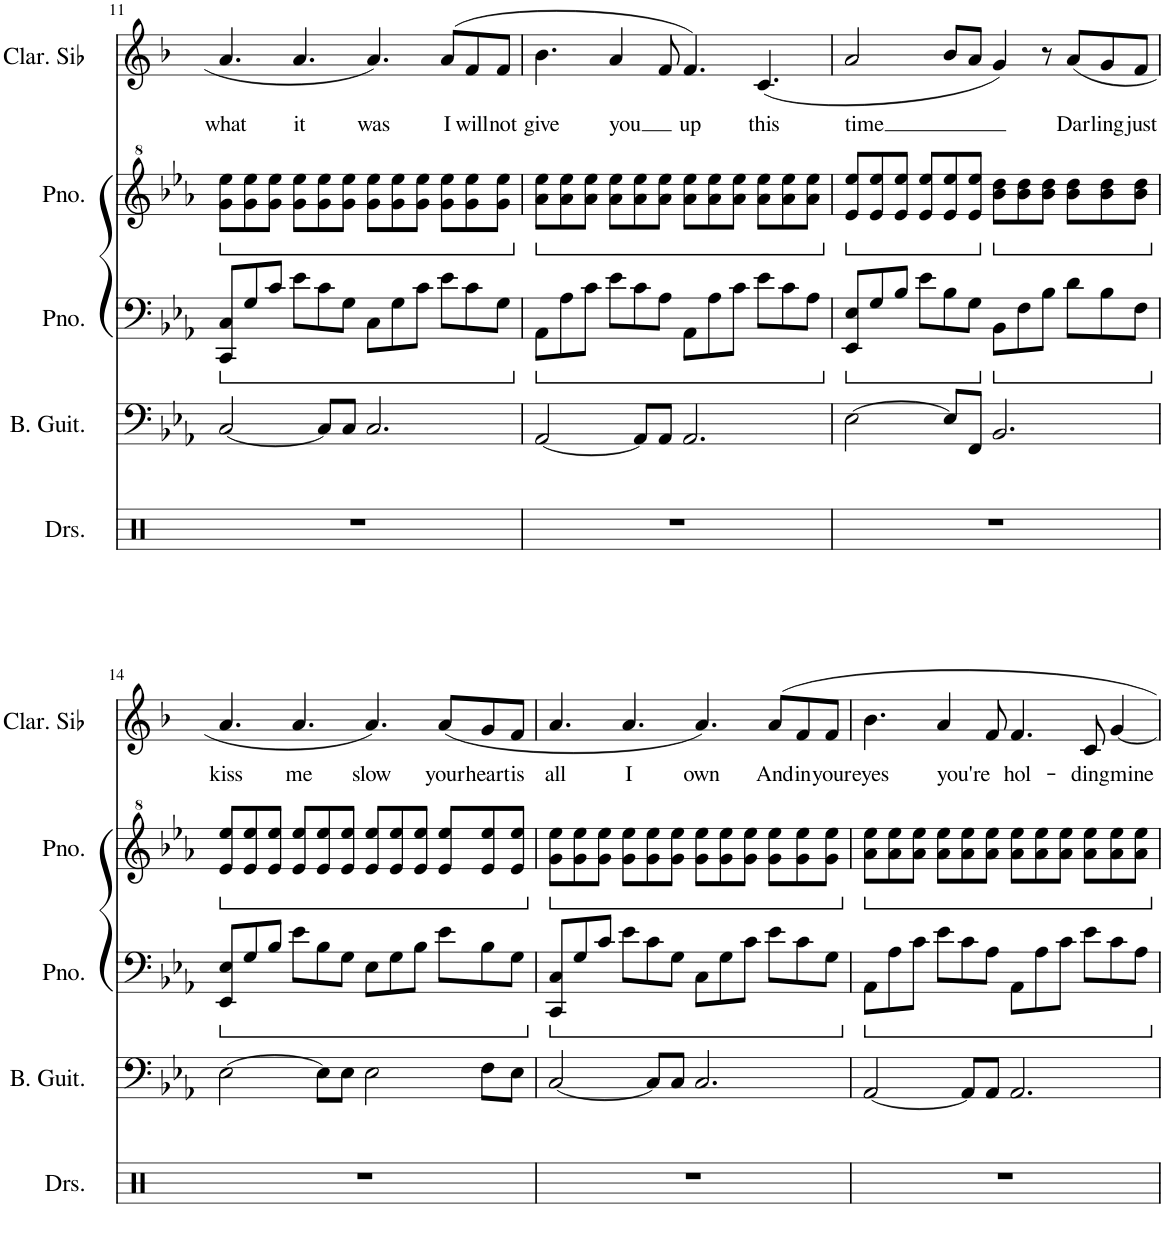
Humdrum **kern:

**kern	**kern	**kern	**kern	**kern	**text
*part5	*part4	*part3	*part2	*part1	*part1
*staff5	*staff4	*staff3	*staff2	*staff1	*staff1
*I"Drumset	*I"Bass Guitar	*I"Grand Piano	*I"Grand Piano	*I"Clarinette en Sib	*
*I'Drs.	*I'B. Guit.	*I'Pno.	*I'Pno.	*I'Clar. Sib	*
!!LO:PB:g=z
*clefX	*clefF4	*clefF4	*clefG^2	*clefG2	*
*	*Trd7c12	*	*	*Trd1c2	*
*k[]	*k[b-e-a-]	*k[b-e-a-]	*k[b-e-a-]	*k[b-]	*
*M12/8	*M12/8	*M12/8	*M12/8	*M12/8	*
*	*	*ped	*	*	*
*	*	*	*ped	*	*
=11	=11	=11	=11	=11	=11
!	!	!	!	!	!LO:LY:b
1.r	[2C/	8CC/ 8C/L	8gg\ 8eee-\L	4.a/	what
.	.	8G/	8gg\ 8eee-\	.	.
.	.	8c/J	8gg\ 8eee-\J	.	.
!	!	!	!	!	!LO:LY:b
.	.	8e-\L	8gg\ 8eee-\L	4.a/	it
.	8C/L]	8c\	8gg\ 8eee-\	.	.
.	8C/J	8G\J	8gg\ 8eee-\J	.	.
!	!	!	!	!	!LO:LY:b
.	2.C/	8C\L	8gg\ 8eee-\L	4.a/	was
.	.	8G\	8gg\ 8eee-\	.	.
.	.	8c\J	8gg\ 8eee-\J	.	.
!	!	!	!	!	!LO:LY:b
.	.	8e-\L	8gg\ 8eee-\L	(8a/L	I
!	!	!	!	!	!LO:LY:b
.	.	8c\	8gg\ 8eee-\	8f/	will
!	!	!	!	!	!LO:LY:b
.	.	8G\J	8gg\ 8eee-\J	8f/J	not
=12	=12	=12	=12	=12	=12
*	*	*Xped	*	*	*
*	*	*ped	*	*	*
*	*	*	*Xped	*	*
*	*	*	*ped	*	*
!	!	!	!	!	!LO:LY:b
1.r	[2AA-/	8AA-\L	8aa-\ 8eee-\L	4.b-\	give
.	.	8A-\	8aa-\ 8eee-\	.	.
.	.	8c\J	8aa-\ 8eee-\J	.	.
!	!	!	!	!	!LO:LY:b
.	.	8e-\L	8aa-\ 8eee-\L	4a/	you
.	8AA-/L]	8c\	8aa-\ 8eee-\	.	.
.	8AA-/J	8A-\J	8aa-\ 8eee-\J	8f/	.
!	!	!	!	!	!LO:LY:b
.	2.AA-/	8AA-\L	8aa-\ 8eee-\L	4.f/)	up
.	.	8A-\	8aa-\ 8eee-\	.	.
.	.	8c\J	8aa-\ 8eee-\J	.	.
!	!	!	!	!	!LO:LY:b
.	.	8e-\L	8aa-\ 8eee-\L	(4.c/	this
.	.	8c\	8aa-\ 8eee-\	.	.
.	.	8A-\J	8aa-\ 8eee-\J	.	.
=13	=13	=13	=13	=13	=13
*	*	*Xped	*	*	*
*	*	*ped	*	*	*
*	*	*	*Xped	*	*
*	*	*	*ped	*	*
!	!	!	!	!	!LO:LY:b
1.r	[2E-\	8EE-/ 8E-/L	8ee-/ 8eee-/L	2a/	time
.	.	8G/	8ee-/ 8eee-/	.	.
.	.	8B-/J	8ee-/ 8eee-/J	.	.
.	.	8e-\L	8ee-/ 8eee-/L	.	.
.	8E-/L]	8B-\	8ee-/ 8eee-/	8b-/L	.
.	8FF/J	8G\J	8ee-/ 8eee-/J	8a/J	.
*	*	*Xped	*	*	*
*	*	*ped	*	*	*
*	*	*	*Xped	*	*
*	*	*	*ped	*	*
.	2.BB-/	8BB-\L	8bb-\ 8ddd\L	4g/)	.
.	.	8F\	8bb-\ 8ddd\	.	.
.	.	8B-\J	8bb-\ 8ddd\J	8r	.
!	!	!	!	!	!LO:LY:b
.	.	8d\L	8bb-\ 8ddd\L	(8a/L	Dar-
!	!	!	!	!	!LO:LY:b
.	.	8B-\	8bb-\ 8ddd\	8g/	-ling
!	!	!	!	!	!LO:LY:b
.	.	8F\J	8bb-\ 8ddd\J	8f/J	just
!!LO:LB:g=z
=14	=14	=14	=14	=14	=14
*	*	*Xped	*	*	*
*	*	*ped	*	*	*
*	*	*	*Xped	*	*
*	*	*	*ped	*	*
!	!	!	!	!	!LO:LY:b
1.r	[2E-\	8EE-/ 8E-/L	8ee-/ 8eee-/L	4.a/	kiss
.	.	8G/	8ee-/ 8eee-/	.	.
.	.	8B-/J	8ee-/ 8eee-/J	.	.
!	!	!	!	!	!LO:LY:b
.	.	8e-\L	8ee-/ 8eee-/L	4.a/	me
.	8E-\L]	8B-\	8ee-/ 8eee-/	.	.
.	8E-\J	8G\J	8ee-/ 8eee-/J	.	.
!	!	!	!	!	!LO:LY:b
.	2E-\	8E-\L	8ee-/ 8eee-/L	4.a/)	slow
.	.	8G\	8ee-/ 8eee-/	.	.
.	.	8B-\J	8ee-/ 8eee-/J	.	.
!	!	!	!	!	!LO:LY:b
.	.	8e-\L	8ee-/ 8eee-/L	(8a/L	your
!	!	!	!	!	!LO:LY:b
.	8F\L	8B-\	8ee-/ 8eee-/	8g/	heart
!	!	!	!	!	!LO:LY:b
.	8E-\J	8G\J	8ee-/ 8eee-/J	8f/J	is
=15	=15	=15	=15	=15	=15
*	*	*Xped	*	*	*
*	*	*ped	*	*	*
*	*	*	*Xped	*	*
*	*	*	*ped	*	*
!	!	!	!	!	!LO:LY:b
1.r	[2C/	8CC/ 8C/L	8gg\ 8eee-\L	4.a/	all
.	.	8G/	8gg\ 8eee-\	.	.
.	.	8c/J	8gg\ 8eee-\J	.	.
!	!	!	!	!	!LO:LY:b
.	.	8e-\L	8gg\ 8eee-\L	4.a/	I
.	8C/L]	8c\	8gg\ 8eee-\	.	.
.	8C/J	8G\J	8gg\ 8eee-\J	.	.
!	!	!	!	!	!LO:LY:b
.	2.C/	8C\L	8gg\ 8eee-\L	4.a/)	own
.	.	8G\	8gg\ 8eee-\	.	.
.	.	8c\J	8gg\ 8eee-\J	.	.
!	!	!	!	!	!LO:LY:b
.	.	8e-\L	8gg\ 8eee-\L	8a/L	And
!	!	!	!	!	!LO:LY:b
.	.	8c\	8gg\ 8eee-\	8f/	in
!	!	!	!	!	!LO:LY:b
.	.	8G\J	8gg\ 8eee-\J	8f/J	your
=16	=16	=16	=16	=16	=16
*	*	*Xped	*	*	*
*	*	*ped	*	*	*
*	*	*	*Xped	*	*
*	*	*	*ped	*	*
!	!	!	!	!	!LO:LY:b
1.r	[2AA-/	8AA-\L	8aa-\ 8eee-\L	4.b-\	eyes
.	.	8A-\	8aa-\ 8eee-\	.	.
.	.	8c\J	8aa-\ 8eee-\J	.	.
!	!	!	!	!	!LO:LY:b
.	.	8e-\L	8aa-\ 8eee-\L	4a/	you're
.	8AA-/L]	8c\	8aa-\ 8eee-\	.	.
.	8AA-/J	8A-\J	8aa-\ 8eee-\J	8f/	.
!	!	!	!	!	!LO:LY:b
.	2.AA-/	8AA-\L	8aa-\ 8eee-\L	4.f/	hol-
.	.	8A-\	8aa-\ 8eee-\	.	.
.	.	8c\J	8aa-\ 8eee-\J	.	.
!	!	!	!	!	!LO:LY:b
.	.	8e-\L	8aa-\ 8eee-\L	8c/	-ding
!	!	!	!	!	!LO:LY:b
.	.	8c\	8aa-\ 8eee-\	[4g/	mine
.	.	8A-\J	8aa-\ 8eee-\J	.	.
*	*	*Xped	*	*	*
*	*	*	*Xped	*	*
=	=	=	=	=	=
*-	*-	*-	*-	*-	*-
